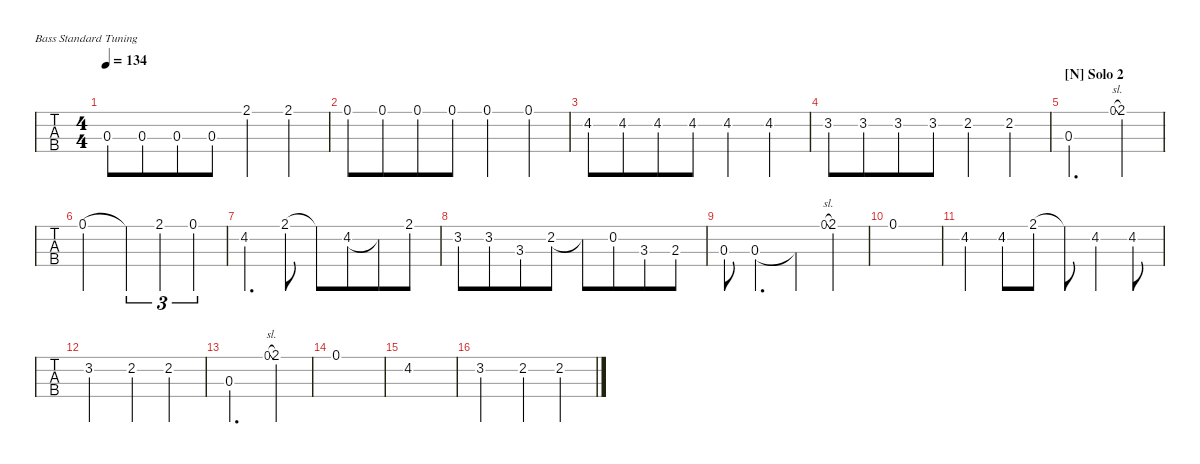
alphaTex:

\hideDynamics
\bracketExtendMode nobrackets
\singleTrackTrackNamePolicy hidden
\multiTrackTrackNamePolicy hidden
\firstSystemTrackNameMode fullname
\firstSystemTrackNameOrientation horizontal
\otherSystemsTrackNameOrientation horizontal
\track ("Bass" "Bass") {multiBarRest instrument electricbassfinger}
\staff {tabs}
\tuning (G2 D2 A1 E1)
\ts (4 4)
\tempo 134
\clef f4
\ks aminor
0.3.8{dy mf beam merge} 0.3.8{beam merge} 0.3.8{beam merge} 0.3.8 2.1{st}.4 2.1{st}.4 |
0.1.8{beam merge} 0.1.8{beam merge} 0.1.8{beam merge} 0.1.8 0.1{st}.4 0.1{st}.4 |
4.2{acc #}.8{beam merge} 4.2{acc #}.8{beam merge} 4.2{acc #}.8{beam merge} 4.2{acc #}.8 4.2{st acc #}.4 4.2{st acc #}.4 |
3.2.8{beam merge} 3.2.8{beam merge} 3.2.8{beam merge} 3.2.8 2.2{st}.4 2.2{st}.4 |
\section ("N" "Solo 2")
0.3.2{d} 0.1{sl}.8{gr} 2.1.4 |
0.1.2 0.1{t}.4{tu (3 2)} 2.1.4{tu (3 2)} 0.1.4{tu (3 2)} |
4.2{acc #}.4{d} 2.1.8 2.1{t}.8{beam merge} 4.2{acc #}.8{beam merge} 4.2{t acc #}.8{beam merge} 2.1.8 |
3.2.8{beam merge} 3.2.8{beam merge} 3.3.8{beam merge} 2.2.8 2.2{t}.8{beam merge} 0.2.8{beam merge} 3.3.8{beam merge} 2.3.8 |
0.3.8 0.3.4{d} 0.3{t}.4 0.1{sl}.8{gr} 2.1.4 |
0.1.1 |
4.2{acc #}.4 4.2{acc #}.8 2.1.8 2.1{t}.8 4.2{acc #}.4 4.2{acc #}.8 |
3.2.2 2.2.4 2.2.4 |
0.3.2{d} 0.1{sl}.8{gr} 2.1.4 |
0.1.1 |
4.2{acc #}.1 |
3.2.2 2.2.4 2.2.4
